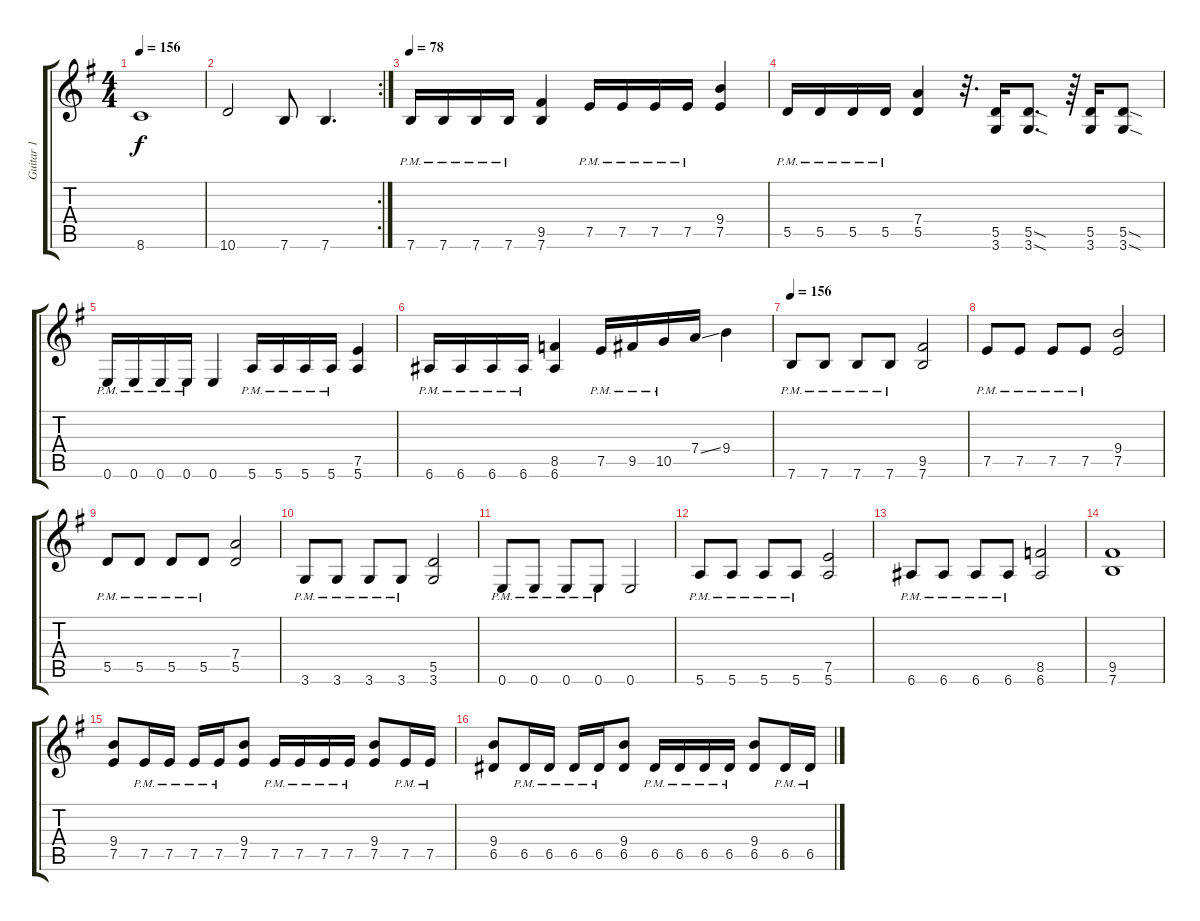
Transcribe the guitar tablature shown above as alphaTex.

\track ("Guitar 1" "Guitar 1") {instrument distortionguitar}
\staff {score tabs}
\tuning (E4 B3 G3 D3 A2 E2) {hide}
\ts (4 4)
\tempo 156
\clef g2
\ks g
8.6.1{dy f} |
\rc 2
10.6.2 7.6.8 7.6.4{d} |
\tempo 78
7.6{pm}.16 7.6{pm}.16 7.6{pm}.16 7.6{pm}.16 (9.5 7.6).4 7.5{pm}.16 7.5{pm}.16 7.5{pm}.16 7.5{pm}.16 (9.4 7.5).4 |
5.5{pm}.16 5.5{pm}.16 5.5{pm}.16 5.5{pm}.16 (7.4 5.5).4 r.32{d} (5.5 3.6).16 (5.5{sod} 3.6{sod}).8{d} r.64 (5.5 3.6).16 (5.5{sod} 3.6{sod}).8 |
0.6{pm}.16 0.6{pm}.16 0.6{pm}.16 0.6{pm}.16 0.6.4 5.6{pm}.16 5.6{pm}.16 5.6{pm}.16 5.6{pm}.16 (7.5 5.6).4 |
6.6{pm}.16 6.6{pm}.16 6.6{pm}.16 6.6{pm}.16 (8.5 6.6).4 7.5{pm}.16 9.5{pm}.16 10.5{pm}.16 7.4{ss}.16 9.4.4 |
\tempo 156
7.6{pm}.8 7.6{pm}.8 7.6{pm}.8 7.6{pm}.8 (9.5 7.6).2 |
7.5{pm}.8 7.5{pm}.8 7.5{pm}.8 7.5{pm}.8 (9.4 7.5).2 |
5.5{pm}.8 5.5{pm}.8 5.5{pm}.8 5.5{pm}.8 (7.4 5.5).2 |
3.6{pm}.8 3.6{pm}.8 3.6{pm}.8 3.6{pm}.8 (5.5 3.6).2 |
0.6{pm}.8 0.6{pm}.8 0.6{pm}.8 0.6{pm}.8 0.6.2 |
5.6{pm}.8 5.6{pm}.8 5.6{pm}.8 5.6{pm}.8 (7.5 5.6).2 |
6.6{pm}.8 6.6{pm}.8 6.6{pm}.8 6.6{pm}.8 (8.5 6.6).2 |
(9.5 7.6).1 |
(9.4 7.5).8 7.5{pm}.16 7.5{pm}.16 7.5{pm}.16 7.5{pm}.16 (9.4 7.5).8 7.5{pm}.16 7.5{pm}.16 7.5{pm}.16 7.5{pm}.16 (9.4 7.5).8 7.5{pm}.16 7.5{pm}.16 |
(9.4 6.5).8 6.5{pm}.16 6.5{pm}.16 6.5{pm}.16 6.5{pm}.16 (9.4 6.5).8 6.5{pm}.16 6.5{pm}.16 6.5{pm}.16 6.5{pm}.16 (9.4 6.5).8 6.5{pm}.16 6.5{pm}.16
